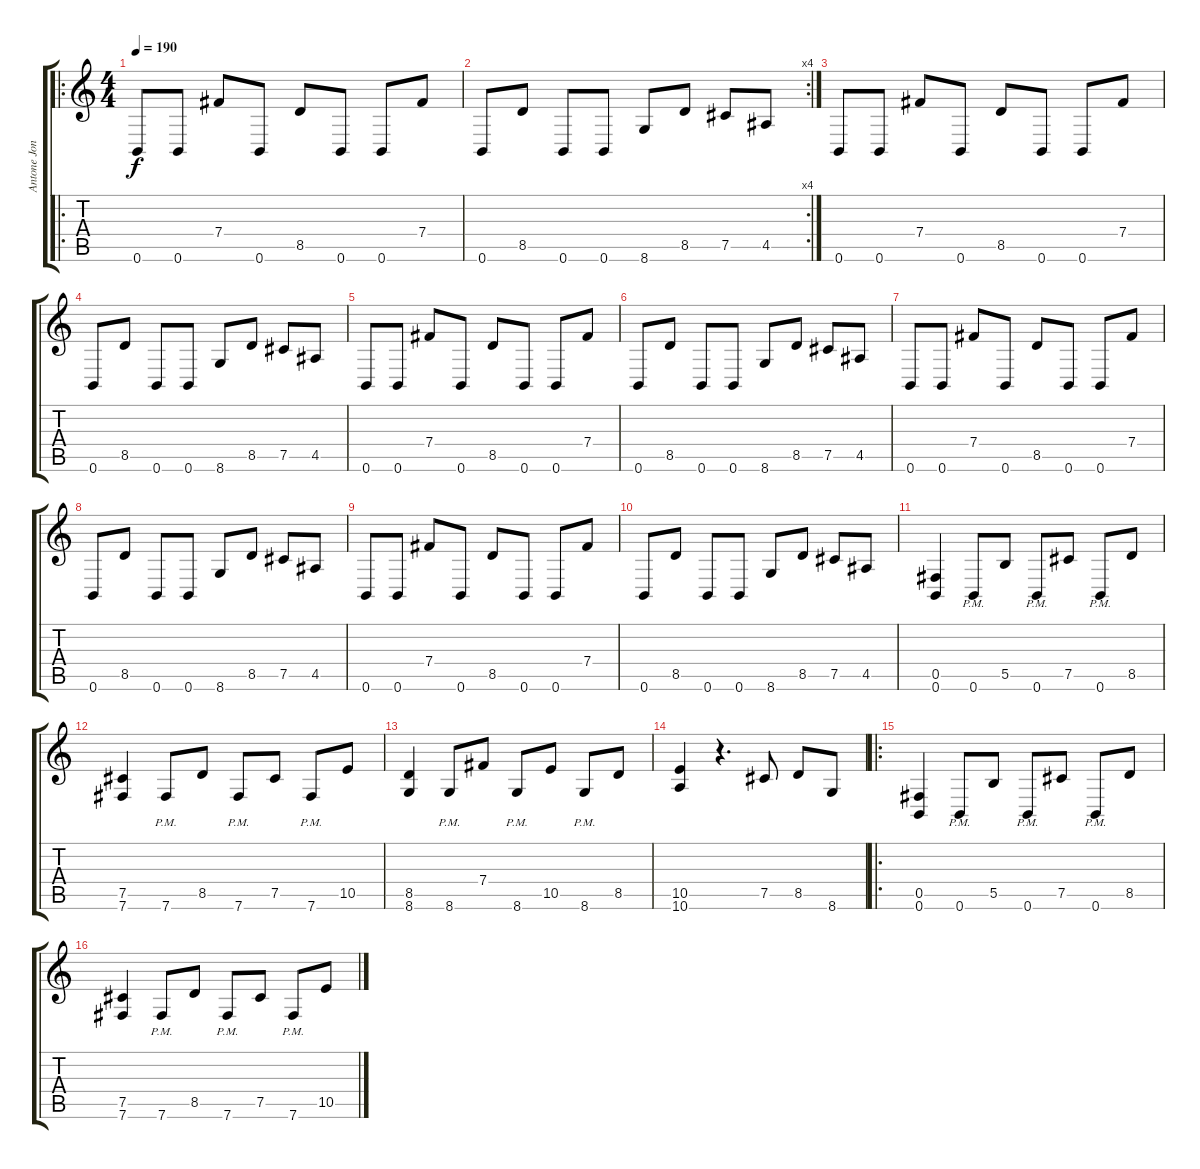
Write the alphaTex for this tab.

\track ("Antone Jones (Guitar L)" "Antone Jon") {instrument distortionguitar}
\staff {score tabs}
\tuning (Db4 Ab3 E3 B2 Gb2 B1) {hide}
\ro
\ts (4 4)
\tempo 190
\clef g2
\ks c
0.6.8{dy f} 0.6.8 7.4.8 0.6.8 8.5.8 0.6.8 0.6.8 7.4.8 |
\rc 4
0.6.8 8.5.8 0.6.8 0.6.8 8.6.8 8.5.8 7.5.8 4.5.8 |
0.6.8 0.6.8 7.4.8 0.6.8 8.5.8 0.6.8 0.6.8 7.4.8 |
0.6.8 8.5.8 0.6.8 0.6.8 8.6.8 8.5.8 7.5.8 4.5.8 |
0.6.8 0.6.8 7.4.8 0.6.8 8.5.8 0.6.8 0.6.8 7.4.8 |
0.6.8 8.5.8 0.6.8 0.6.8 8.6.8 8.5.8 7.5.8 4.5.8 |
0.6.8 0.6.8 7.4.8 0.6.8 8.5.8 0.6.8 0.6.8 7.4.8 |
0.6.8 8.5.8 0.6.8 0.6.8 8.6.8 8.5.8 7.5.8 4.5.8 |
0.6.8 0.6.8 7.4.8 0.6.8 8.5.8 0.6.8 0.6.8 7.4.8 |
0.6.8 8.5.8 0.6.8 0.6.8 8.6.8 8.5.8 7.5.8 4.5.8 |
(0.5 0.6).4 0.6{pm}.8 5.5.8 0.6{pm}.8 7.5.8 0.6{pm}.8 8.5.8 |
(7.5 7.6).4 7.6{pm}.8 8.5.8 7.6{pm}.8 7.5.8 7.6{pm}.8 10.5.8 |
(8.5 8.6).4 8.6{pm}.8 7.4.8 8.6{pm}.8 10.5.8 8.6{pm}.8 8.5.8 |
(10.5 10.6).4 r.4{d} 7.5.8 8.5.8 8.6.8 |
\ro
(0.5 0.6).4 0.6{pm}.8 5.5.8 0.6{pm}.8 7.5.8 0.6{pm}.8 8.5.8 |
(7.5 7.6).4 7.6{pm}.8 8.5.8 7.6{pm}.8 7.5.8 7.6{pm}.8 10.5.8
